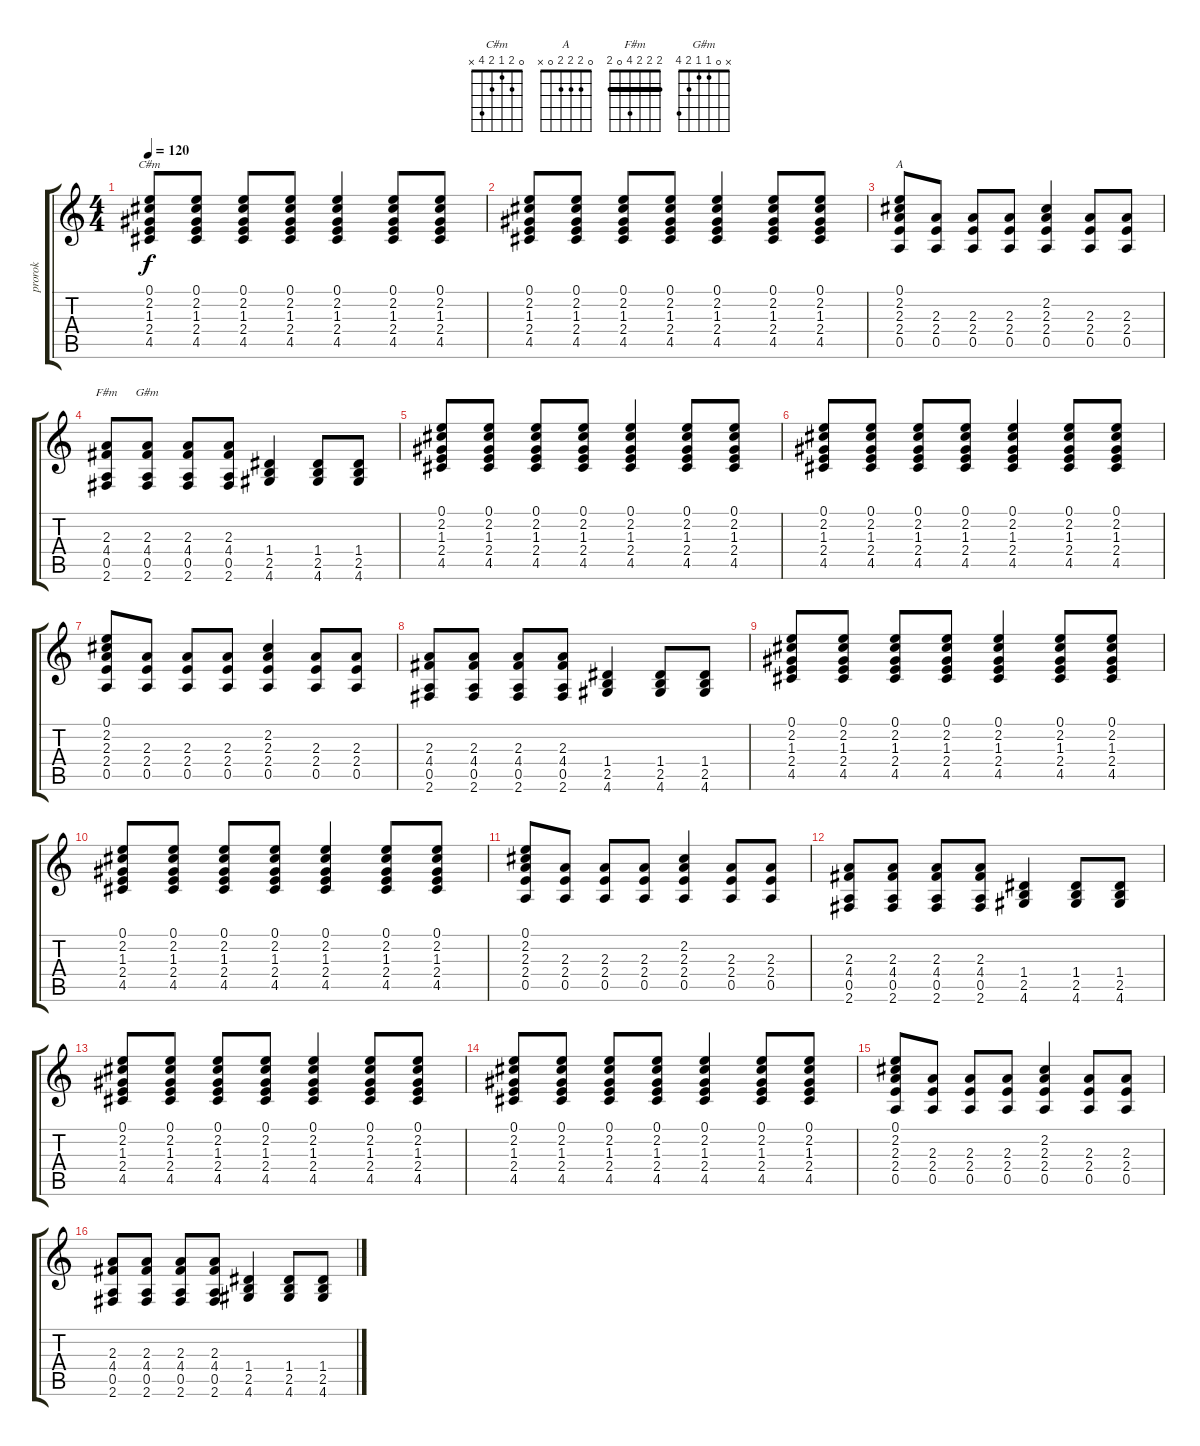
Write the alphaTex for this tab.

\track ("prorok" "prorok") {instrument electricguitarmuted}
\staff {score tabs}
\tuning (E4 B3 G3 D3 A2 E2) {hide}
\chord ("C#m" 0 2 1 2 4 x)
\chord ("A" 0 2 2 2 0 x)
\chord ("F#m" 2 2 2 4 0 2) {barre 2}
\chord ("G#m" x 0 1 1 2 4)
\ts (4 4)
\tempo 120
\clef g2
\ks c
(0.1 2.2 1.3 2.4 4.5).8{ch "C#m" dy f} (0.1 2.2 1.3 2.4 4.5).8 (0.1 2.2 1.3 2.4 4.5).8 (0.1 2.2 1.3 2.4 4.5).8 (0.1 2.2 1.3 2.4 4.5).4 (0.1 2.2 1.3 2.4 4.5).8 (0.1 2.2 1.3 2.4 4.5).8 |
(0.1 2.2 1.3 2.4 4.5).8 (0.1 2.2 1.3 2.4 4.5).8 (0.1 2.2 1.3 2.4 4.5).8 (0.1 2.2 1.3 2.4 4.5).8 (0.1 2.2 1.3 2.4 4.5).4 (0.1 2.2 1.3 2.4 4.5).8 (0.1 2.2 1.3 2.4 4.5).8 |
(0.1 2.2 2.3 2.4 0.5).8{ch "A"} (2.3 2.4 0.5).8 (2.3 2.4 0.5).8 (2.3 2.4 0.5).8 (2.2 2.3 2.4 0.5).4 (2.3 2.4 0.5).8 (2.3 2.4 0.5).8 |
(2.3 4.4 0.5 2.6).8{ch "F#m"} (2.3 4.4 0.5 2.6).8{ch "G#m"} (2.3 4.4 0.5 2.6).8 (2.3 4.4 0.5 2.6).8 (1.4 2.5 4.6).4 (1.4 2.5 4.6).8 (1.4 2.5 4.6).8 |
(0.1 2.2 1.3 2.4 4.5).8 (0.1 2.2 1.3 2.4 4.5).8 (0.1 2.2 1.3 2.4 4.5).8 (0.1 2.2 1.3 2.4 4.5).8 (0.1 2.2 1.3 2.4 4.5).4 (0.1 2.2 1.3 2.4 4.5).8 (0.1 2.2 1.3 2.4 4.5).8 |
(0.1 2.2 1.3 2.4 4.5).8 (0.1 2.2 1.3 2.4 4.5).8 (0.1 2.2 1.3 2.4 4.5).8 (0.1 2.2 1.3 2.4 4.5).8 (0.1 2.2 1.3 2.4 4.5).4 (0.1 2.2 1.3 2.4 4.5).8 (0.1 2.2 1.3 2.4 4.5).8 |
(0.1 2.2 2.3 2.4 0.5).8 (2.3 2.4 0.5).8 (2.3 2.4 0.5).8 (2.3 2.4 0.5).8 (2.2 2.3 2.4 0.5).4 (2.3 2.4 0.5).8 (2.3 2.4 0.5).8 |
(2.3 4.4 0.5 2.6).8 (2.3 4.4 0.5 2.6).8 (2.3 4.4 0.5 2.6).8 (2.3 4.4 0.5 2.6).8 (1.4 2.5 4.6).4 (1.4 2.5 4.6).8 (1.4 2.5 4.6).8 |
(0.1 2.2 1.3 2.4 4.5).8 (0.1 2.2 1.3 2.4 4.5).8 (0.1 2.2 1.3 2.4 4.5).8 (0.1 2.2 1.3 2.4 4.5).8 (0.1 2.2 1.3 2.4 4.5).4 (0.1 2.2 1.3 2.4 4.5).8 (0.1 2.2 1.3 2.4 4.5).8 |
(0.1 2.2 1.3 2.4 4.5).8 (0.1 2.2 1.3 2.4 4.5).8 (0.1 2.2 1.3 2.4 4.5).8 (0.1 2.2 1.3 2.4 4.5).8 (0.1 2.2 1.3 2.4 4.5).4 (0.1 2.2 1.3 2.4 4.5).8 (0.1 2.2 1.3 2.4 4.5).8 |
(0.1 2.2 2.3 2.4 0.5).8 (2.3 2.4 0.5).8 (2.3 2.4 0.5).8 (2.3 2.4 0.5).8 (2.2 2.3 2.4 0.5).4 (2.3 2.4 0.5).8 (2.3 2.4 0.5).8 |
(2.3 4.4 0.5 2.6).8 (2.3 4.4 0.5 2.6).8 (2.3 4.4 0.5 2.6).8 (2.3 4.4 0.5 2.6).8 (1.4 2.5 4.6).4 (1.4 2.5 4.6).8 (1.4 2.5 4.6).8 |
(0.1 2.2 1.3 2.4 4.5).8 (0.1 2.2 1.3 2.4 4.5).8 (0.1 2.2 1.3 2.4 4.5).8 (0.1 2.2 1.3 2.4 4.5).8 (0.1 2.2 1.3 2.4 4.5).4 (0.1 2.2 1.3 2.4 4.5).8 (0.1 2.2 1.3 2.4 4.5).8 |
(0.1 2.2 1.3 2.4 4.5).8 (0.1 2.2 1.3 2.4 4.5).8 (0.1 2.2 1.3 2.4 4.5).8 (0.1 2.2 1.3 2.4 4.5).8 (0.1 2.2 1.3 2.4 4.5).4 (0.1 2.2 1.3 2.4 4.5).8 (0.1 2.2 1.3 2.4 4.5).8 |
(0.1 2.2 2.3 2.4 0.5).8 (2.3 2.4 0.5).8 (2.3 2.4 0.5).8 (2.3 2.4 0.5).8 (2.2 2.3 2.4 0.5).4 (2.3 2.4 0.5).8 (2.3 2.4 0.5).8 |
(2.3 4.4 0.5 2.6).8 (2.3 4.4 0.5 2.6).8 (2.3 4.4 0.5 2.6).8 (2.3 4.4 0.5 2.6).8 (1.4 2.5 4.6).4 (1.4 2.5 4.6).8 (1.4 2.5 4.6).8
